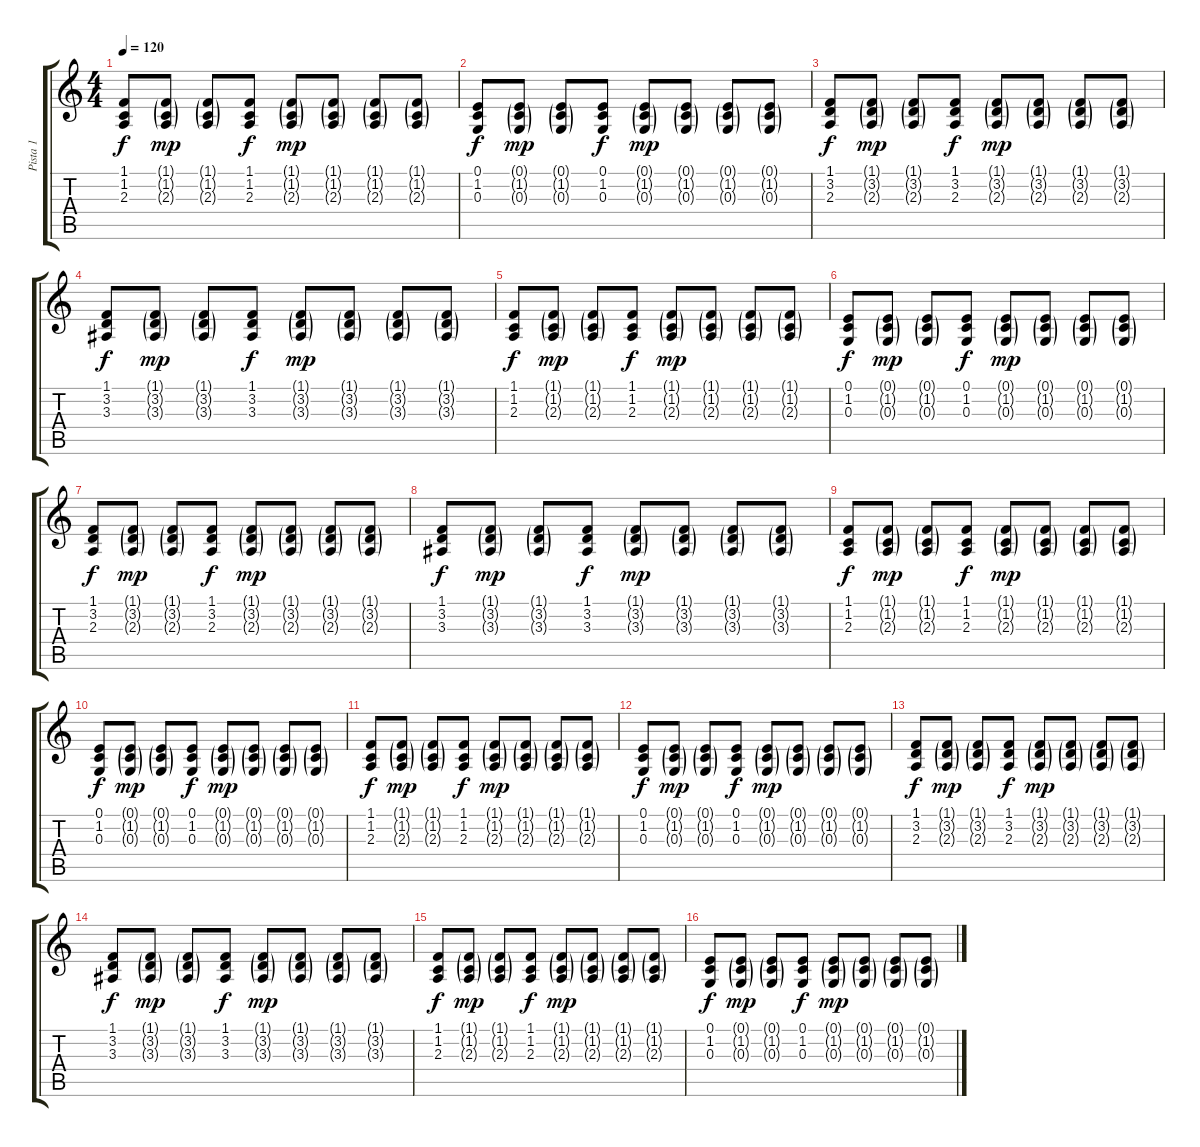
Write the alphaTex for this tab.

\track ("Pista 1" "Pista 1") {instrument fx4atmosphere}
\staff {score tabs}
\tuning (E4 B3 G3 D3 A2 E2) {hide}
\ts (4 4)
\tempo 120
\clef g2
\ks c
(1.1 1.2 2.3).8{dy f} (1.1{g} 1.2{g} 2.3{g}).8{dy mp} (1.1{g} 1.2{g} 2.3{g}).8 (1.1 1.2 2.3).8{dy f} (1.1{g} 1.2{g} 2.3{g}).8{dy mp} (1.1{g} 1.2{g} 2.3{g}).8 (1.1{g} 1.2{g} 2.3{g}).8 (1.1{g} 1.2{g} 2.3{g}).8 |
(0.1 1.2 0.3).8{dy f} (0.1{g} 1.2{g} 0.3{g}).8{dy mp} (0.1{g} 1.2{g} 0.3{g}).8 (0.1 1.2 0.3).8{dy f} (0.1{g} 1.2{g} 0.3{g}).8{dy mp} (0.1{g} 1.2{g} 0.3{g}).8 (0.1{g} 1.2{g} 0.3{g}).8 (0.1{g} 1.2{g} 0.3{g}).8 |
(1.1 3.2 2.3).8{dy f} (1.1{g} 3.2{g} 2.3{g}).8{dy mp} (1.1{g} 3.2{g} 2.3{g}).8 (1.1 3.2 2.3).8{dy f} (1.1{g} 3.2{g} 2.3{g}).8{dy mp} (1.1{g} 3.2{g} 2.3{g}).8 (1.1{g} 3.2{g} 2.3{g}).8 (1.1{g} 3.2{g} 2.3{g}).8 |
(1.1 3.2 3.3).8{dy f} (1.1{g} 3.2{g} 3.3{g}).8{dy mp} (1.1{g} 3.2{g} 3.3{g}).8 (1.1 3.2 3.3).8{dy f} (1.1{g} 3.2{g} 3.3{g}).8{dy mp} (1.1{g} 3.2{g} 3.3{g}).8 (1.1{g} 3.2{g} 3.3{g}).8 (1.1{g} 3.2{g} 3.3{g}).8 |
(1.1 1.2 2.3).8{dy f} (1.1{g} 1.2{g} 2.3{g}).8{dy mp} (1.1{g} 1.2{g} 2.3{g}).8 (1.1 1.2 2.3).8{dy f} (1.1{g} 1.2{g} 2.3{g}).8{dy mp} (1.1{g} 1.2{g} 2.3{g}).8 (1.1{g} 1.2{g} 2.3{g}).8 (1.1{g} 1.2{g} 2.3{g}).8 |
(0.1 1.2 0.3).8{dy f} (0.1{g} 1.2{g} 0.3{g}).8{dy mp} (0.1{g} 1.2{g} 0.3{g}).8 (0.1 1.2 0.3).8{dy f} (0.1{g} 1.2{g} 0.3{g}).8{dy mp} (0.1{g} 1.2{g} 0.3{g}).8 (0.1{g} 1.2{g} 0.3{g}).8 (0.1{g} 1.2{g} 0.3{g}).8 |
(1.1 3.2 2.3).8{dy f} (1.1{g} 3.2{g} 2.3{g}).8{dy mp} (1.1{g} 3.2{g} 2.3{g}).8 (1.1 3.2 2.3).8{dy f} (1.1{g} 3.2{g} 2.3{g}).8{dy mp} (1.1{g} 3.2{g} 2.3{g}).8 (1.1{g} 3.2{g} 2.3{g}).8 (1.1{g} 3.2{g} 2.3{g}).8 |
(1.1 3.2 3.3).8{dy f} (1.1{g} 3.2{g} 3.3{g}).8{dy mp} (1.1{g} 3.2{g} 3.3{g}).8 (1.1 3.2 3.3).8{dy f} (1.1{g} 3.2{g} 3.3{g}).8{dy mp} (1.1{g} 3.2{g} 3.3{g}).8 (1.1{g} 3.2{g} 3.3{g}).8 (1.1{g} 3.2{g} 3.3{g}).8 |
(1.1 1.2 2.3).8{dy f} (1.1{g} 1.2{g} 2.3{g}).8{dy mp} (1.1{g} 1.2{g} 2.3{g}).8 (1.1 1.2 2.3).8{dy f} (1.1{g} 1.2{g} 2.3{g}).8{dy mp} (1.1{g} 1.2{g} 2.3{g}).8 (1.1{g} 1.2{g} 2.3{g}).8 (1.1{g} 1.2{g} 2.3{g}).8 |
(0.1 1.2 0.3).8{dy f} (0.1{g} 1.2{g} 0.3{g}).8{dy mp} (0.1{g} 1.2{g} 0.3{g}).8 (0.1 1.2 0.3).8{dy f} (0.1{g} 1.2{g} 0.3{g}).8{dy mp} (0.1{g} 1.2{g} 0.3{g}).8 (0.1{g} 1.2{g} 0.3{g}).8 (0.1{g} 1.2{g} 0.3{g}).8 |
(1.1 1.2 2.3).8{dy f} (1.1{g} 1.2{g} 2.3{g}).8{dy mp} (1.1{g} 1.2{g} 2.3{g}).8 (1.1 1.2 2.3).8{dy f} (1.1{g} 1.2{g} 2.3{g}).8{dy mp} (1.1{g} 1.2{g} 2.3{g}).8 (1.1{g} 1.2{g} 2.3{g}).8 (1.1{g} 1.2{g} 2.3{g}).8 |
(0.1 1.2 0.3).8{dy f} (0.1{g} 1.2{g} 0.3{g}).8{dy mp} (0.1{g} 1.2{g} 0.3{g}).8 (0.1 1.2 0.3).8{dy f} (0.1{g} 1.2{g} 0.3{g}).8{dy mp} (0.1{g} 1.2{g} 0.3{g}).8 (0.1{g} 1.2{g} 0.3{g}).8 (0.1{g} 1.2{g} 0.3{g}).8 |
(1.1 3.2 2.3).8{dy f} (1.1{g} 3.2{g} 2.3{g}).8{dy mp} (1.1{g} 3.2{g} 2.3{g}).8 (1.1 3.2 2.3).8{dy f} (1.1{g} 3.2{g} 2.3{g}).8{dy mp} (1.1{g} 3.2{g} 2.3{g}).8 (1.1{g} 3.2{g} 2.3{g}).8 (1.1{g} 3.2{g} 2.3{g}).8 |
(1.1 3.2 3.3).8{dy f} (1.1{g} 3.2{g} 3.3{g}).8{dy mp} (1.1{g} 3.2{g} 3.3{g}).8 (1.1 3.2 3.3).8{dy f} (1.1{g} 3.2{g} 3.3{g}).8{dy mp} (1.1{g} 3.2{g} 3.3{g}).8 (1.1{g} 3.2{g} 3.3{g}).8 (1.1{g} 3.2{g} 3.3{g}).8 |
(1.1 1.2 2.3).8{dy f} (1.1{g} 1.2{g} 2.3{g}).8{dy mp} (1.1{g} 1.2{g} 2.3{g}).8 (1.1 1.2 2.3).8{dy f} (1.1{g} 1.2{g} 2.3{g}).8{dy mp} (1.1{g} 1.2{g} 2.3{g}).8 (1.1{g} 1.2{g} 2.3{g}).8 (1.1{g} 1.2{g} 2.3{g}).8 |
(0.1 1.2 0.3).8{dy f} (0.1{g} 1.2{g} 0.3{g}).8{dy mp} (0.1{g} 1.2{g} 0.3{g}).8 (0.1 1.2 0.3).8{dy f} (0.1{g} 1.2{g} 0.3{g}).8{dy mp} (0.1{g} 1.2{g} 0.3{g}).8 (0.1{g} 1.2{g} 0.3{g}).8 (0.1{g} 1.2{g} 0.3{g}).8
